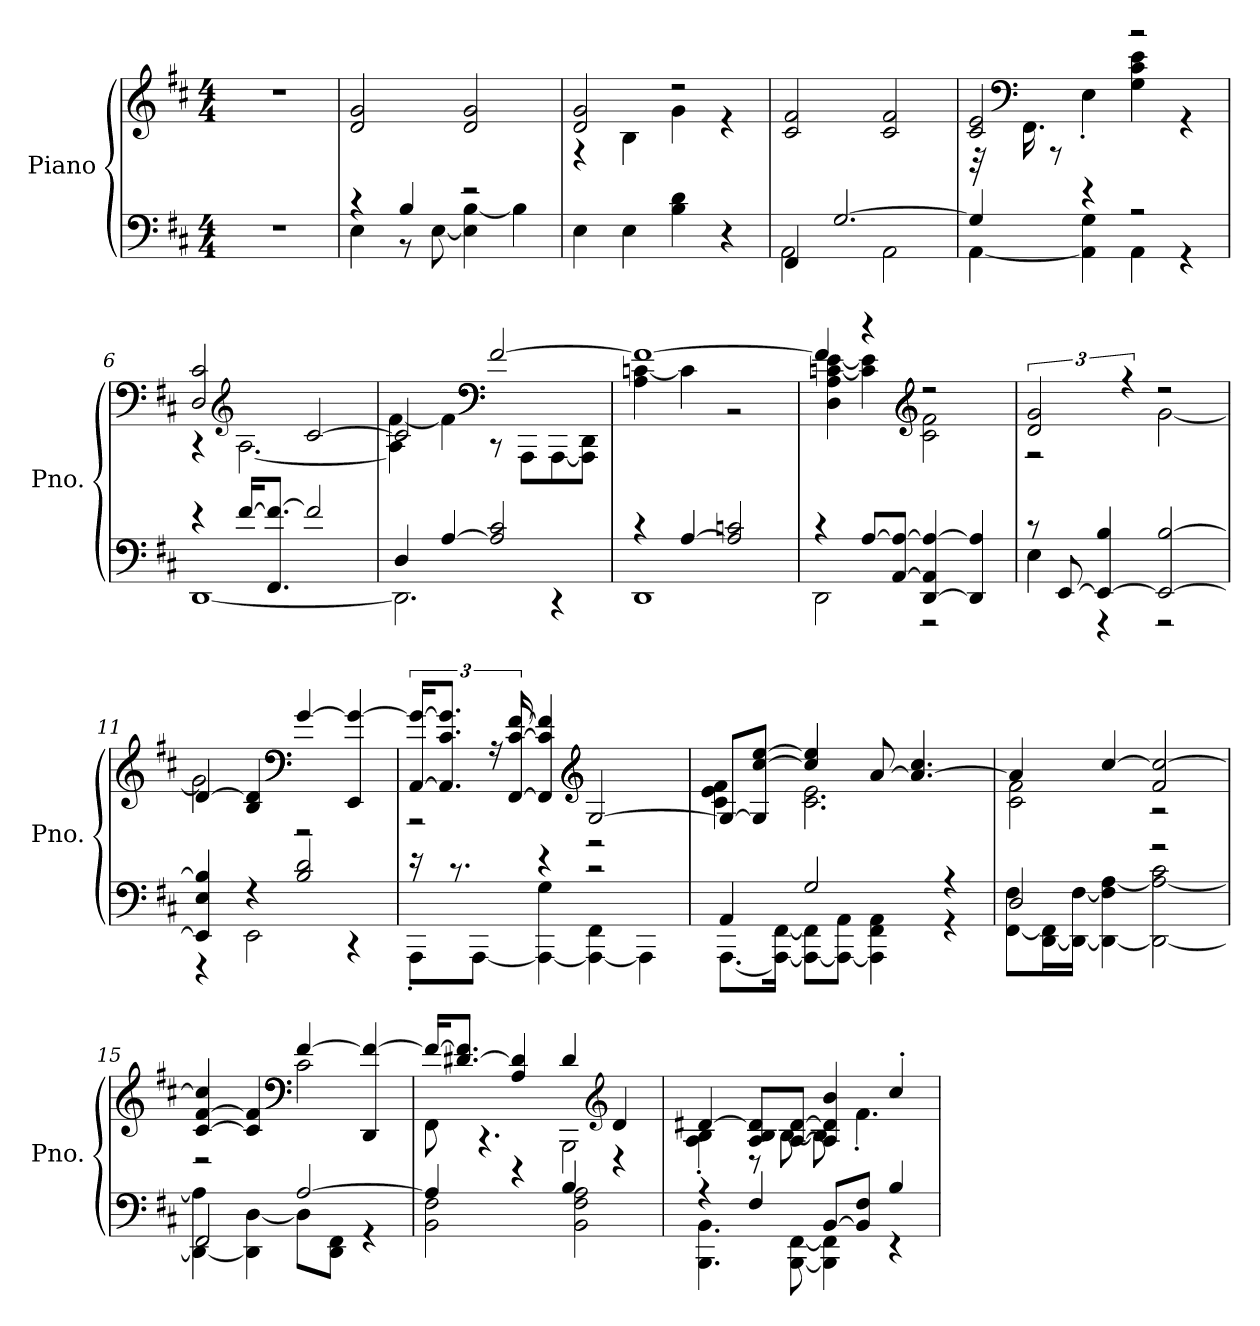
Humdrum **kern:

**kern	**kern
*part1	*part1
*staff2	*staff1
*I"Piano	*
*I'Pno.	*
*clefF4	*clefG2
*k[f#c#]	*k[f#c#]
*M4/4	*M4/4
*MM150	*MM150
=1	=1
1r	1r
=2	=2
*^	*
4r	4E\	2d/ 2g/
4B/	8r	.
.	[8E\	.
2r	4E\] [4B\	2d/ 2g/
.	4B\]	.
*v	*v	*
=3	=3
*	*^
4E\	2d/ 2g/	4r
4E\	.	4B\
4B\ 4d\	2r	4g\
4r	.	4r
*	*v	*v
=4	=4
*^	*
4FF#/	2AA\	2c#/ 2f#/
[2.G/	.	.
.	2AA\	2c#/ 2f#/
=5	=5	=5
*	*	*^
4G/]	[4AA\	2c#/ 2e/	32r
*	*	*clefF4	*
.	.	.	16.FF#\
.	.	.	8r
4r	4AA\] 4G\	.	4E'\
2r	4AA\	2r	4G\ 4c#\ 4e\
.	4r	.	4r
=6	=6	=6	=6
4r	[1DD	2D/ 2c#/	4r
*	*	*clefG2	*
[16f#/KL	.	.	[2.A\
8.FF#/ 8.f#/_J	.	.	.
2f#/]	.	[2c#/	.
!!LO:LB:g=z	!!
=7	=7	=7	=7
4D/	2.DD\]	2c#/]	4A\] [4f#\
[4A/	.	.	4f#\]
*	*	*clefF4	*
2A/] 2c#/	.	[2f#/	8r
.	.	.	8AAA\L
.	4r	.	[8AAA\
.	.	.	8AAA\] 8DD\J
=8	=8	=8	=8
4r	1DD	1f#_	4A\ [4cn\
[4A/	.	.	4c\]
2A/] 2cn/	.	.	2r
=9	=9	=9	=9
4r	2DD\	4f#/]	4D\ 4A\ [4cn\ [4e\
[8A/L	.	4r	4c\] 4e\]
[8AA/ 8A/_J	.	.	.
*	*	*clefG2	*
[4DD/ 4AA/] 4A/_	2r	2r	2c\ 2f#\
4DD/] 4A/]	.	.	.
=10	=10	=10	=10
8r	4E\	3d/ 3g/	2r
[8EE/	.	.	.
4EE/_ 4B/	4r	.	.
.	.	6r	.
2EE/_ [2B/	2r	2r	[2g\
=11	=11	=11	=11
4EE/] 4E/ 4B/]	4r	[4d/	2g\]
4r	2EE\	4B/ 4d/]	.
*	*	*clefF4	*
2B/ 2d/	.	[4g/	2r
.	4r	4EE/ 4g/_	.
=12	=12	=12	=12
16r	8AAA'\L	[24AA/ 24g/_KL	2r
.	.	12.AA/] 12.c#/ 12.g/]J	.
8.r	.	.	.
.	[8AAA\J	.	.
.	.	24r	.
.	.	[24FF#/ [24c#/ [24f#/	.
4r	4AAA\_ 4G\	4FF#/] 4c#/] 4f#/]	.
*	*	*clefG2	*
2r	4AAA\_ 4FF#\	[2G/	2r
.	4AAA\]	.	.
!!LO:LB:g=z	!!
=13	=13	=13	=13
4AA/	[8.AAA\L	8G/L_	4c#\ 4e\ 4f#\
.	.	8G/] [8cc#/ [8ee/J	.
.	16AAA\_ [16FF#\Jk	.	.
2G/	8AAA\_ 8FF#\]L	4cc#/] 4ee/]	2.c#\ 2.e\
.	8AAA\_ 8AA\J	.	.
.	4AAA\] 4FF#\ 4AA\	[8a/	.
.	.	4.a/_ 4.cc#/	.
4r	4r	.	.
=14	=14	=14	=14
2D/	[8FF#\ 8F#\L	4a/]	2c#\ 2f#\
.	[16DD\ 16FF#\]L	.	.
.	16DD\_ [16F#\JJ	.	.
.	4DD\_ 4F#\] [4A\	[4cc#/	.
2r	2DD\_ 2A\_ 2c#\	2f#/ 2cc#/_	2r
=15	=15	=15	=15
2FF#/	4DD\_ 4A\]	[4c#/ [4f#/ 4cc#/]	2r
.	4DD\] [4D\	4c#/] 4f#/]	.
*	*	*clefF4	*
[2A/	8D\L]	[4f#/	2c#\
.	8DD\ 8FF#\J	.	.
.	4r	4DD/ 4f#/_	.
=16	=16	=16	=16
4A/]	2BB\ 2F#\	16f#/KL_	8FF#\
.	.	[8.d#X/ 8.f#/]J	.
.	.	.	4.r
4r	.	4A/ 4d#/]	.
4B/	2BB\ 2F#\ 2A\	4d#/	2BBB\
*	*	*clefG2	*
4r	.	4d#/	.
=17	=17	=17	=17
4r	4.BBB\ 4.BB\	[4d#X/	4A\' 4B\'
4F#/	.	8A/ 8B/ 8d#/]L	8r
.	[8BBB\ [8FF#\	[8A/ [8d#/J	[8B\
[8BB/L	4BBB\] 4FF#\]	4A/] 4d#/] 4b/	8B\]
8BB/] 8F#/J	.	.	4.f#'\
4B/	4r	4cc#'/	.
*v	*v	*	*
*	*v	*v
=	=
*-	*-
